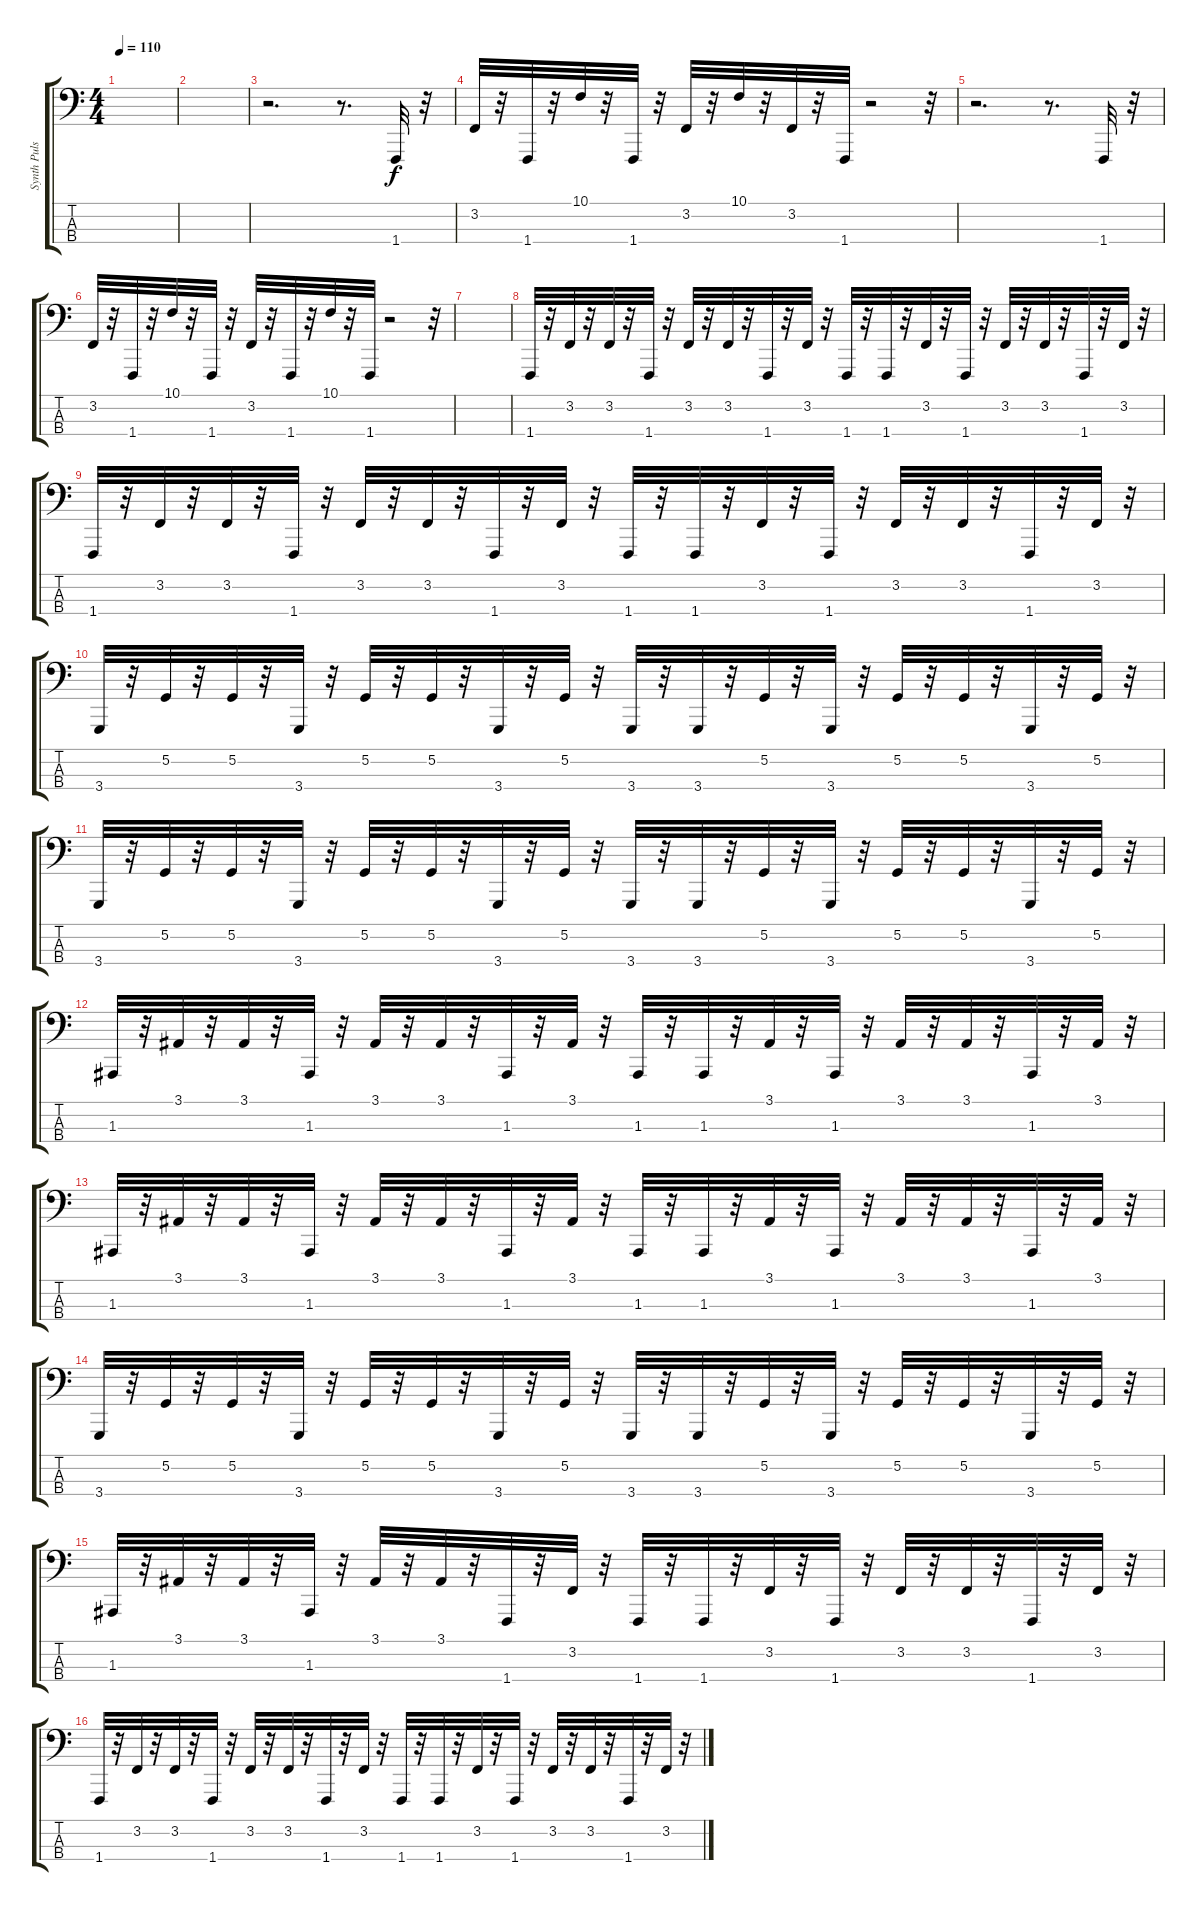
\track ("Synth Puls" "Synth Puls") {instrument lead8bassandlead}
\staff {score tabs}
\tuning (G2 D2 A1 E1) {hide}
\ts (4 4)
\tempo 110
\clef f4
\ks c
|
|
r.2{d} r.8{d} 1.4.32 r.32 |
3.2.32 r.32 1.4.32 r.32 10.1.32 r.32 1.4.32 r.32 3.2.32 r.32 10.1.32 r.32 3.2.32 r.32 1.4.32 r.2 r.32 |
r.2{d} r.8{d} 1.4.32 r.32 |
3.2.32 r.32 1.4.32 r.32 10.1.32 r.32 1.4.32 r.32 3.2.32 r.32 1.4.32 r.32 10.1.32 r.32 1.4.32 r.2 r.32 |
|
1.4.32 r.32 3.2.32 r.32 3.2.32 r.32 1.4.32 r.32 3.2.32 r.32 3.2.32 r.32 1.4.32 r.32 3.2.32 r.32 1.4.32 r.32 1.4.32 r.32 3.2.32 r.32 1.4.32 r.32 3.2.32 r.32 3.2.32 r.32 1.4.32 r.32 3.2.32 r.32 |
1.4.32 r.32 3.2.32 r.32 3.2.32 r.32 1.4.32 r.32 3.2.32 r.32 3.2.32 r.32 1.4.32 r.32 3.2.32 r.32 1.4.32 r.32 1.4.32 r.32 3.2.32 r.32 1.4.32 r.32 3.2.32 r.32 3.2.32 r.32 1.4.32 r.32 3.2.32 r.32 |
3.4.32 r.32 5.2.32 r.32 5.2.32 r.32 3.4.32 r.32 5.2.32 r.32 5.2.32 r.32 3.4.32 r.32 5.2.32 r.32 3.4.32 r.32 3.4.32 r.32 5.2.32 r.32 3.4.32 r.32 5.2.32 r.32 5.2.32 r.32 3.4.32 r.32 5.2.32 r.32 |
3.4.32 r.32 5.2.32 r.32 5.2.32 r.32 3.4.32 r.32 5.2.32 r.32 5.2.32 r.32 3.4.32 r.32 5.2.32 r.32 3.4.32 r.32 3.4.32 r.32 5.2.32 r.32 3.4.32 r.32 5.2.32 r.32 5.2.32 r.32 3.4.32 r.32 5.2.32 r.32 |
1.3.32 r.32 3.1.32 r.32 3.1.32 r.32 1.3.32 r.32 3.1.32 r.32 3.1.32 r.32 1.3.32 r.32 3.1.32 r.32 1.3.32 r.32 1.3.32 r.32 3.1.32 r.32 1.3.32 r.32 3.1.32 r.32 3.1.32 r.32 1.3.32 r.32 3.1.32 r.32 |
1.3.32 r.32 3.1.32 r.32 3.1.32 r.32 1.3.32 r.32 3.1.32 r.32 3.1.32 r.32 1.3.32 r.32 3.1.32 r.32 1.3.32 r.32 1.3.32 r.32 3.1.32 r.32 1.3.32 r.32 3.1.32 r.32 3.1.32 r.32 1.3.32 r.32 3.1.32 r.32 |
3.4.32 r.32 5.2.32 r.32 5.2.32 r.32 3.4.32 r.32 5.2.32 r.32 5.2.32 r.32 3.4.32 r.32 5.2.32 r.32 3.4.32 r.32 3.4.32 r.32 5.2.32 r.32 3.4.32 r.32 5.2.32 r.32 5.2.32 r.32 3.4.32 r.32 5.2.32 r.32 |
1.3.32 r.32 3.1.32 r.32 3.1.32 r.32 1.3.32 r.32 3.1.32 r.32 3.1.32 r.32 1.4.32 r.32 3.2.32 r.32 1.4.32 r.32 1.4.32 r.32 3.2.32 r.32 1.4.32 r.32 3.2.32 r.32 3.2.32 r.32 1.4.32 r.32 3.2.32 r.32 |
1.4.32 r.32 3.2.32 r.32 3.2.32 r.32 1.4.32 r.32 3.2.32 r.32 3.2.32 r.32 1.4.32 r.32 3.2.32 r.32 1.4.32 r.32 1.4.32 r.32 3.2.32 r.32 1.4.32 r.32 3.2.32 r.32 3.2.32 r.32 1.4.32 r.32 3.2.32 r.32
